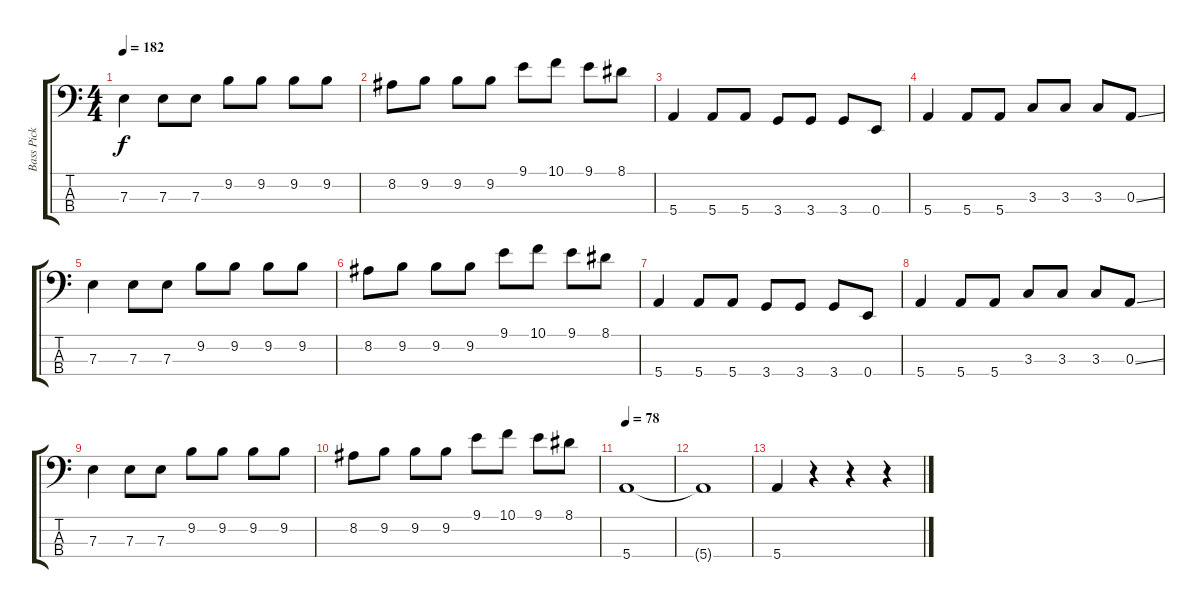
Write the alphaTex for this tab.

\track ("Bass Pick" "Bass Pick") {instrument electricbasspick}
\staff {score tabs}
\tuning (G2 D2 A1 E1) {hide}
\ts (4 4)
\tempo 182
\clef f4
\ks c
7.3.4{dy f} 7.3.8 7.3.8 9.2.8 9.2.8 9.2.8 9.2.8 |
8.2.8 9.2.8 9.2.8 9.2.8 9.1.8 10.1.8 9.1.8 8.1.8 |
5.4.4 5.4.8 5.4.8 3.4.8 3.4.8 3.4.8 0.4.8 |
5.4.4 5.4.8 5.4.8 3.3.8 3.3.8 3.3.8 0.3{ss}.8 |
7.3.4 7.3.8 7.3.8 9.2.8 9.2.8 9.2.8 9.2.8 |
8.2.8 9.2.8 9.2.8 9.2.8 9.1.8 10.1.8 9.1.8 8.1.8 |
5.4.4 5.4.8 5.4.8 3.4.8 3.4.8 3.4.8 0.4.8 |
5.4.4 5.4.8 5.4.8 3.3.8 3.3.8 3.3.8 0.3{ss}.8 |
7.3.4 7.3.8 7.3.8 9.2.8 9.2.8 9.2.8 9.2.8 |
8.2.8 9.2.8 9.2.8 9.2.8 9.1.8 10.1.8 9.1.8 8.1.8 |
\tempo 78
5.4.1 |
5.4{t}.1 |
5.4.4 r.4 r.4 r.4
